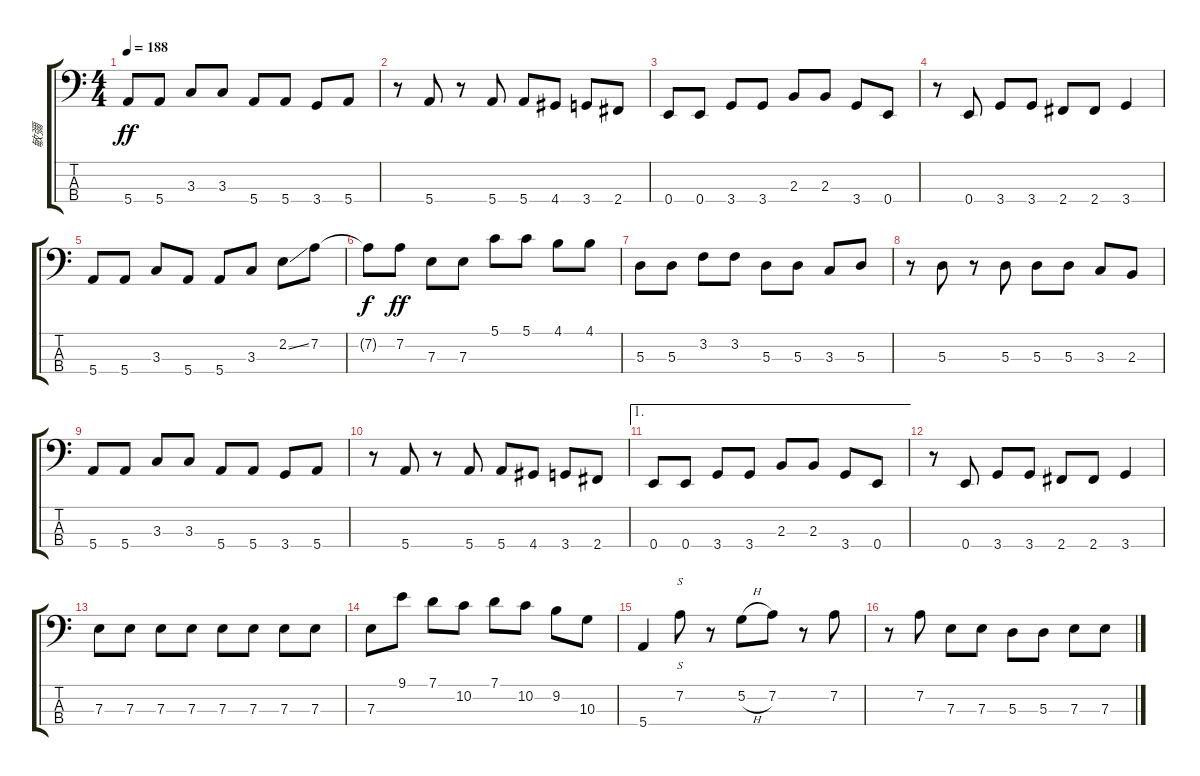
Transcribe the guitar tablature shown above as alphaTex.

\track ("敏彌" "敏彌") {instrument electricbasspick}
\staff {score tabs}
\tuning (G2 D2 A1 E1) {hide}
\ts (4 4)
\tempo 188
\clef f4
\ks c
5.4.8{dy ff} 5.4.8 3.3.8 3.3.8 5.4.8 5.4.8 3.4.8 5.4.8 |
r.8 5.4.8 r.8 5.4.8 5.4.8 4.4.8 3.4.8 2.4.8 |
0.4.8 0.4.8 3.4.8 3.4.8 2.3.8 2.3.8 3.4.8 0.4.8 |
r.8 0.4.8 3.4.8 3.4.8 2.4.8 2.4.8 3.4.4 |
5.4.8 5.4.8 3.3.8 5.4.8 5.4.8 3.3.8 2.2{ss}.8 7.2.8 |
7.2{t}.8{dy f} 7.2.8{dy ff} 7.3.8 7.3.8 5.1.8 5.1.8 4.1.8 4.1.8 |
5.3.8 5.3.8 3.2.8 3.2.8 5.3.8 5.3.8 3.3.8 5.3.8 |
r.8 5.3.8 r.8 5.3.8 5.3.8 5.3.8 3.3.8 2.3.8 |
5.4.8 5.4.8 3.3.8 3.3.8 5.4.8 5.4.8 3.4.8 5.4.8 |
r.8 5.4.8 r.8 5.4.8 5.4.8 4.4.8 3.4.8 2.4.8 |
\ae 1
0.4.8 0.4.8 3.4.8 3.4.8 2.3.8 2.3.8 3.4.8 0.4.8 |
r.8 0.4.8 3.4.8 3.4.8 2.4.8 2.4.8 3.4.4 |
7.3.8 7.3.8 7.3.8 7.3.8 7.3.8 7.3.8 7.3.8 7.3.8 |
7.3.8 9.1.8 7.1.8 10.2.8 7.1.8 10.2.8 9.2.8 10.3.8 |
5.4.4 7.2.8{s} r.8 5.2{h}.8 7.2.8 r.8 7.2.8 |
r.8 7.2.8 7.3.8 7.3.8 5.3.8 5.3.8 7.3.8 7.3.8
